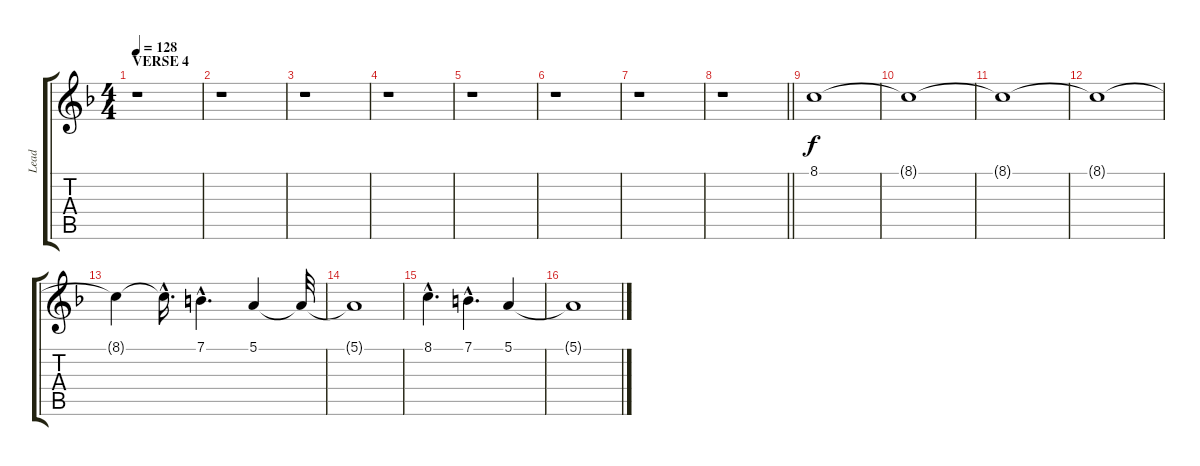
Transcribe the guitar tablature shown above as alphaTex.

\track ("Lead" "Lead") {instrument lead1square}
\staff {score tabs}
\tuning (E4 B3 G3 D3 A2 E2) {hide}
\ts (4 4)
\section ("" "VERSE 4")
\tempo 128
\clef g2
\ks f
r.1{dy f} |
r.1 |
r.1 |
r.1 |
r.1 |
r.1 |
r.1 |
\barLineRight lightlight
r.1 |
8.1.1 |
8.1{t}.1 |
8.1{t}.1 |
8.1{t}.1 |
8.1{t}.4 8.1{hac t}.16{d} 7.1{hac}.4{d} 5.1.4 5.1{t}.32 |
5.1{t}.1 |
8.1{hac}.4{d} 7.1{hac}.4{d} 5.1.4 |
5.1{t}.1
